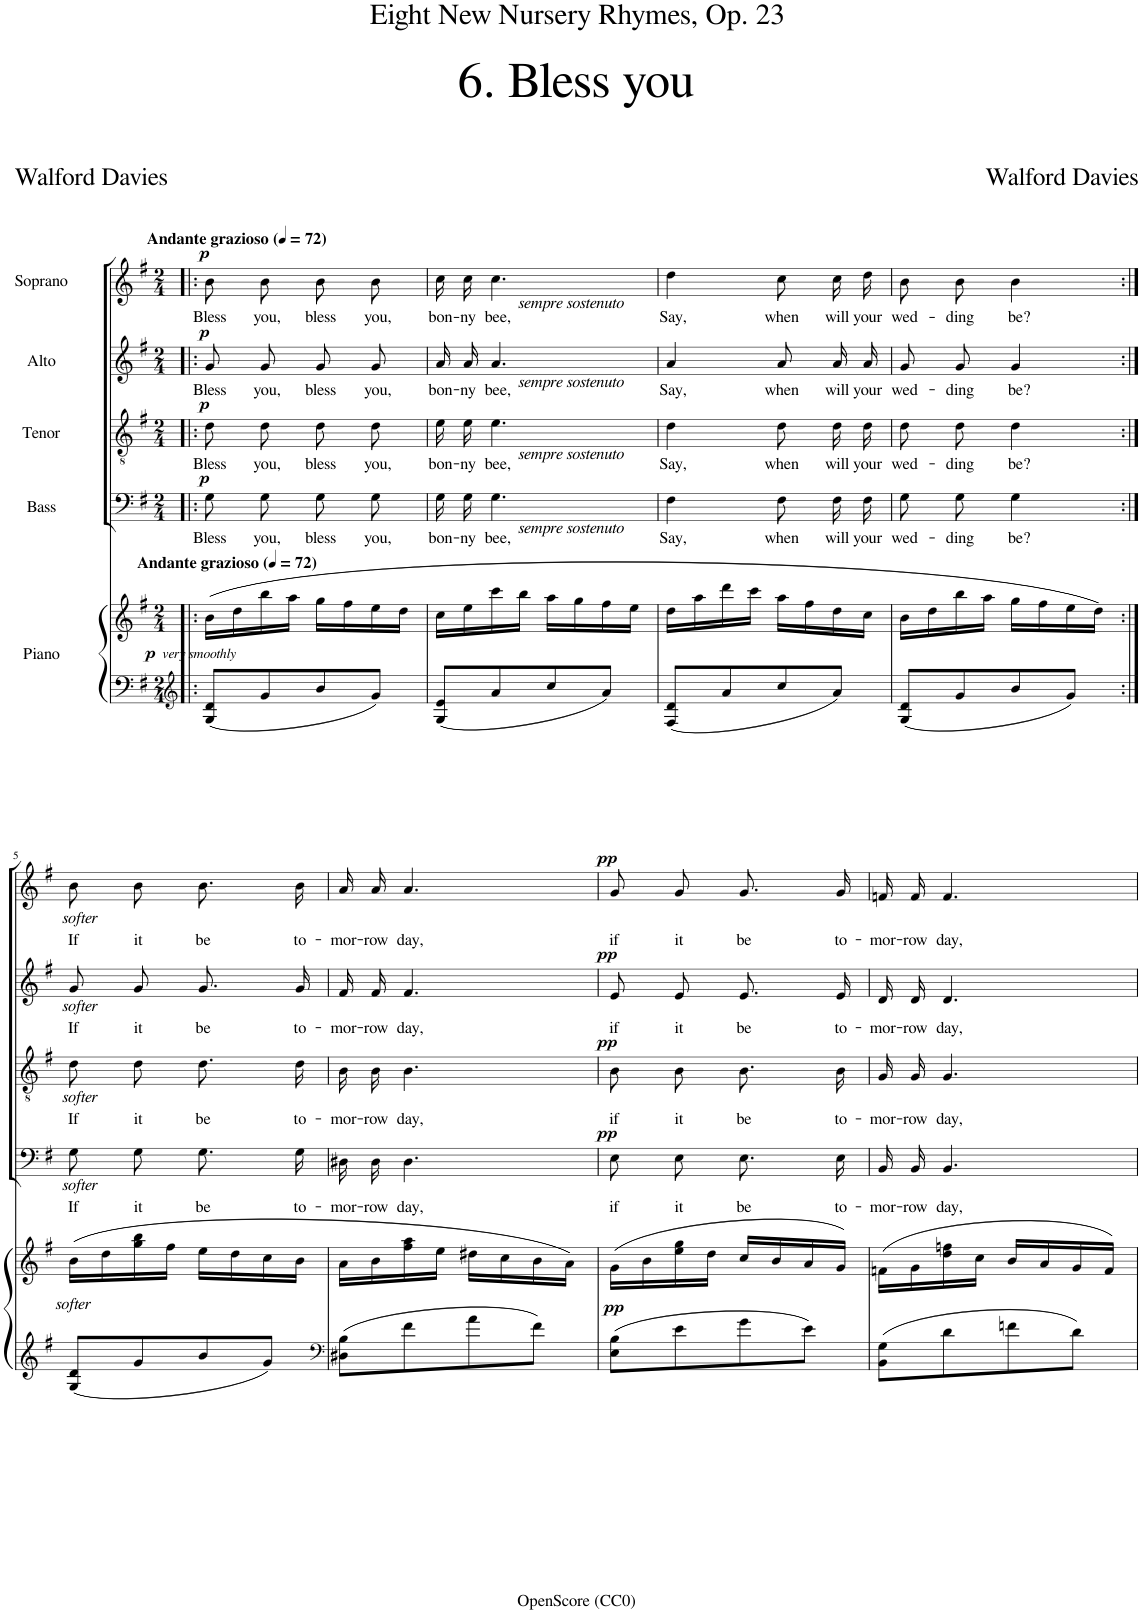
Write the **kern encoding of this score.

**kern	**kern	**dynam	**kern	**text	**dynam	**kern	**text	**dynam	**kern	**text	**dynam	**kern	**text	**dynam
*part5	*part5	*part5	*part4	*part4	*part4	*part3	*part3	*part3	*part2	*part2	*part2	*part1	*part1	*part1
*staff6	*staff5	*staff5/6	*staff4	*staff4	*staff4	*staff3	*staff3	*staff3	*staff2	*staff2	*staff2	*staff1	*staff1	*staff1
*I"Piano	*	*	*I"Bass	*	*	*I"Tenor	*	*	*I"Alto	*	*	*I"Soprano	*	*
*I'Pno	*	*	*	*	*	*	*	*	*	*	*	*	*	*
*clefG2	*clefG2	*	*clefF4	*	*	*clefGv2	*	*	*clefG2	*	*	*clefG2	*	*
*	*	*	*	*	*	*Trd1c2	*	*	*Trd4c7	*	*	*	*	*
*k[f#]	*k[f#]	*	*k[f#]	*	*	*k[f#]	*	*	*k[f#]	*	*	*k[f#]	*	*
*M2/4	*M2/4	*	*M2/4	*	*	*M2/4	*	*	*M2/4	*	*	*M2/4	*	*
*MM72	*MM72	*	*MM72	*	*	*MM72	*	*	*MM72	*	*	*MM72	*	*
=1!|:	=1!|:	=1!|:	=1!|:	=1!|:	=1!|:	=1!|:	=1!|:	=1!|:	=1!|:	=1!|:	=1!|:	=1!|:	=1!|:	=1!|:
!	!	!	!	!	!	!	!	!	!	!	!	!LO:TX:a:B:t=Andante grazioso	!	!
!	!LO:TX:a:B:t=Andante grazioso	!	!	!	!	!	!	!	!	!	!	!	!	!
!	!	!LO:DY:b	!	!LO:LY:b	!	!	!LO:LY:b	!	!	!LO:LY:b	!	!	!LO:LY:b	!
!	!	!LO:DY:n=1:b	!	!	!LO:DY:a	!	!	!LO:DY:a	!	!	!LO:DY:a	!	!	!LO:DY:a
8G/ 8d/L	(16b\LL	p other-dynamics	8G\L	Bless	p	8d\L	Bless	p	8g/L	Bless	p	8b\L	Bless	p
.	16dd\	.	.	.	.	.	.	.	.	.	.	.	.	.
!	!	!	!	!LO:LY:b	!	!	!LO:LY:b	!	!	!LO:LY:b	!	!	!LO:LY:b	!
8g/	16bb\	.	8G\J	you,	.	8d\J	you,	.	8g/J	you,	.	8b\J	you,	.
.	16aa\JJ	.	.	.	.	.	.	.	.	.	.	.	.	.
!	!	!	!	!LO:LY:b	!	!	!LO:LY:b	!	!	!LO:LY:b	!	!	!LO:LY:b	!
8b/	16gg\LL	.	8G\L	bless	.	8d\L	bless	.	8g/L	bless	.	8b\L	bless	.
.	16ff#\	.	.	.	.	.	.	.	.	.	.	.	.	.
!	!	!	!	!LO:LY:b	!	!	!LO:LY:b	!	!	!LO:LY:b	!	!	!LO:LY:b	!
8g/J	16ee\	.	8G\J	you,	.	8d\J	you,	.	8g/J	you,	.	8b\J	you,	.
.	16dd\JJ	.	.	.	.	.	.	.	.	.	.	.	.	.
=2	=2	=2	=2	=2	=2	=2	=2	=2	=2	=2	=2	=2	=2	=2
!	!	!	!	!LO:LY:b	!	!	!LO:LY:b	!	!	!LO:LY:b	!	!	!LO:LY:b	!
8G/ 8e/L	16cc\LL	.	16G\LL	bon-	.	16e\LL	bon-	.	16a/LL	bon-	.	16cc\LL	bon-	.
!	!	!	!	!LO:LY:b	!	!	!LO:LY:b	!	!	!LO:LY:b	!	!	!LO:LY:b	!
.	16ee\	.	16G\JJ	-ny	.	16e\JJ	-ny	.	16a/JJ	-ny	.	16cc\JJ	-ny	.
!	!	!	!	!	!	!	!	!	!	!	!	!LO:TX:b:i:t=sempre sostenuto	!	!
!	!	!	!	!	!	!	!	!	!LO:TX:b:i:t=sempre sostenuto	!	!	!	!	!
!	!	!	!	!	!	!LO:TX:b:i:t=sempre sostenuto	!	!	!	!	!	!	!	!
!	!	!	!LO:TX:b:i:t=sempre sostenuto	!	!	!	!	!	!	!	!	!	!	!
!	!	!	!	!LO:LY:b	!	!	!LO:LY:b	!	!	!LO:LY:b	!	!	!LO:LY:b	!
8a/	16ccc\	.	4.G\	bee,	.	4.e\	bee,	.	4.a/	bee,	.	4.cc\	bee,	.
.	16bb\JJ	.	.	.	.	.	.	.	.	.	.	.	.	.
8cc/	16aa\LL	.	.	.	.	.	.	.	.	.	.	.	.	.
.	16gg\	.	.	.	.	.	.	.	.	.	.	.	.	.
8a/J	16ff#\	.	.	.	.	.	.	.	.	.	.	.	.	.
.	16ee\JJ	.	.	.	.	.	.	.	.	.	.	.	.	.
=3	=3	=3	=3	=3	=3	=3	=3	=3	=3	=3	=3	=3	=3	=3
!	!	!	!	!LO:LY:b	!	!	!LO:LY:b	!	!	!LO:LY:b	!	!	!LO:LY:b	!
8F#/ 8d/L	16dd\LL	.	4F#\	Say,	.	4d\	Say,	.	4a/	Say,	.	4dd\	Say,	.
.	16aa\	.	.	.	.	.	.	.	.	.	.	.	.	.
8a/	16ddd\	.	.	.	.	.	.	.	.	.	.	.	.	.
.	16ccc\JJ	.	.	.	.	.	.	.	.	.	.	.	.	.
!	!	!	!	!LO:LY:b	!	!	!LO:LY:b	!	!	!LO:LY:b	!	!	!LO:LY:b	!
8cc/	16aa\LL	.	8F#\L	when	.	8d\L	when	.	8a/L	when	.	8cc\L	when	.
.	16ff#\	.	.	.	.	.	.	.	.	.	.	.	.	.
!	!	!	!	!LO:LY:b	!	!	!LO:LY:b	!	!	!LO:LY:b	!	!	!LO:LY:b	!
8a/J	16dd\	.	16F#\L	will	.	16d\L	will	.	16a/L	will	.	16cc\L	will	.
!	!	!	!	!LO:LY:b	!	!	!LO:LY:b	!	!	!LO:LY:b	!	!	!LO:LY:b	!
.	16cc\JJ	.	16F#\JJ	your	.	16d\JJ	your	.	16a/JJ	your	.	16dd\JJ	your	.
=4	=4	=4	=4	=4	=4	=4	=4	=4	=4	=4	=4	=4	=4	=4
!	!	!	!	!LO:LY:b	!	!	!LO:LY:b	!	!	!LO:LY:b	!	!	!LO:LY:b	!
8G/ 8d/L	16b\LL	.	8G\L	wed-	.	8d\L	wed-	.	8g/L	wed-	.	8b\L	wed-	.
.	16dd\	.	.	.	.	.	.	.	.	.	.	.	.	.
!	!	!	!	!LO:LY:b	!	!	!LO:LY:b	!	!	!LO:LY:b	!	!	!LO:LY:b	!
8g/	16bb\	.	8G\J	-ding	.	8d\J	-ding	.	8g/J	-ding	.	8b\J	-ding	.
.	16aa\JJ	.	.	.	.	.	.	.	.	.	.	.	.	.
!	!	!	!	!LO:LY:b	!	!	!LO:LY:b	!	!	!LO:LY:b	!	!	!LO:LY:b	!
8b/	16gg\LL	.	4G\	be?	.	4d\	be?	.	4g/	be?	.	4b\	be?	.
.	16ff#\	.	.	.	.	.	.	.	.	.	.	.	.	.
8g/J	16ee\	.	.	.	.	.	.	.	.	.	.	.	.	.
.	16dd\JJ)	.	.	.	.	.	.	.	.	.	.	.	.	.
!!LO:LB:g=z
=5:|!	=5:|!	=5:|!	=5:|!	=5:|!	=5:|!	=5:|!	=5:|!	=5:|!	=5:|!	=5:|!	=5:|!	=5:|!	=5:|!	=5:|!
!	!	!	!	!	!	!	!	!	!	!	!	!LO:TX:b:i:t=softer	!	!
!	!	!	!	!	!	!	!	!	!LO:TX:b:i:t=softer	!	!	!	!	!
!	!	!	!	!	!	!LO:TX:b:i:t=softer	!	!	!	!	!	!	!	!
!	!	!	!LO:TX:b:i:t=softer	!	!	!	!	!	!	!	!	!	!	!
!	!LO:TX:b:i:t=softer	!	!	!	!	!	!	!	!	!	!	!	!	!
!	!	!	!	!LO:LY:b	!	!	!LO:LY:b	!	!	!LO:LY:b	!	!	!LO:LY:b	!
8G/ 8d/L	(16b\LL	.	8G\L	If	.	8d\L	If	.	8g/L	If	.	8b\L	If	.
.	16dd\	.	.	.	.	.	.	.	.	.	.	.	.	.
!	!	!	!	!LO:LY:b	!	!	!LO:LY:b	!	!	!LO:LY:b	!	!	!LO:LY:b	!
8g/	16gg\ 16bb\	.	8G\J	it	.	8d\J	it	.	8g/J	it	.	8b\J	it	.
.	16ff#\JJ	.	.	.	.	.	.	.	.	.	.	.	.	.
!	!	!	!	!LO:LY:b	!	!	!LO:LY:b	!	!	!LO:LY:b	!	!	!LO:LY:b	!
8b/	16ee\LL	.	8.G\L	be	.	8.d\L	be	.	8.g/L	be	.	8.b\L	be	.
.	16dd\	.	.	.	.	.	.	.	.	.	.	.	.	.
8g/J	16cc\	.	.	.	.	.	.	.	.	.	.	.	.	.
!	!	!	!	!LO:LY:b	!	!	!LO:LY:b	!	!	!LO:LY:b	!	!	!LO:LY:b	!
.	16b\JJ	.	16G\Jk	to-	.	16d\Jk	to-	.	16g/Jk	to-	.	16b\Jk	to-	.
=6	=6	=6	=6	=6	=6	=6	=6	=6	=6	=6	=6	=6	=6	=6
*clefF4	*	*	*	*	*	*	*	*	*	*	*	*	*	*
!	!	!	!	!LO:LY:b	!	!	!LO:LY:b	!	!	!LO:LY:b	!	!	!LO:LY:b	!
8D#X\ 8B\L	16a\LL	.	16D#X\LL	-mor-	.	16B\LL	-mor-	.	16f#/LL	-mor-	.	16a/LL	-mor-	.
!	!	!	!	!LO:LY:b	!	!	!LO:LY:b	!	!	!LO:LY:b	!	!	!LO:LY:b	!
.	16b\	.	16D#\JJ	-row	.	16B\JJ	-row	.	16f#/JJ	-row	.	16a/JJ	-row	.
!	!	!	!	!LO:LY:b	!	!	!LO:LY:b	!	!	!LO:LY:b	!	!	!LO:LY:b	!
8f#\	16ff#\ 16aa\	.	4.D#\	day,	.	4.B\	day,	.	4.f#/	day,	.	4.a/	day,	.
.	16ee\JJ	.	.	.	.	.	.	.	.	.	.	.	.	.
8a\	16dd#X\LL	.	.	.	.	.	.	.	.	.	.	.	.	.
.	16cc\	.	.	.	.	.	.	.	.	.	.	.	.	.
8f#\J	16b\	.	.	.	.	.	.	.	.	.	.	.	.	.
.	16a\JJ)	.	.	.	.	.	.	.	.	.	.	.	.	.
=7	=7	=7	=7	=7	=7	=7	=7	=7	=7	=7	=7	=7	=7	=7
!	!	!LO:DY:b	!	!LO:LY:b	!LO:DY:a	!	!LO:LY:b	!LO:DY:a	!	!LO:LY:b	!LO:DY:a	!	!LO:LY:b	!LO:DY:a
8E\ 8B\L	(16g\LL	pp	8E\L	if	pp	8B\L	if	pp	8e/L	if	pp	8g/L	if	pp
.	16b\	.	.	.	.	.	.	.	.	.	.	.	.	.
!	!	!	!	!LO:LY:b	!	!	!LO:LY:b	!	!	!LO:LY:b	!	!	!LO:LY:b	!
8e\	16ee\ 16gg\	.	8E\J	it	.	8B\J	it	.	8e/J	it	.	8g/J	it	.
.	16dd\JJ	.	.	.	.	.	.	.	.	.	.	.	.	.
!	!	!	!	!LO:LY:b	!	!	!LO:LY:b	!	!	!LO:LY:b	!	!	!LO:LY:b	!
8g\	16cc/LL	.	8.E\L	be	.	8.B\L	be	.	8.e/L	be	.	8.g/L	be	.
.	16b/	.	.	.	.	.	.	.	.	.	.	.	.	.
8e\J	16a/	.	.	.	.	.	.	.	.	.	.	.	.	.
!	!	!	!	!LO:LY:b	!	!	!LO:LY:b	!	!	!LO:LY:b	!	!	!LO:LY:b	!
.	16g/JJ)	.	16E\Jk	to-	.	16B\Jk	to-	.	16e/Jk	to-	.	16g/Jk	to-	.
=8	=8	=8	=8	=8	=8	=8	=8	=8	=8	=8	=8	=8	=8	=8
!	!	!	!	!LO:LY:b	!	!	!LO:LY:b	!	!	!LO:LY:b	!	!	!LO:LY:b	!
8BB\ 8G\L	(16fn\LL	.	16BB/LL	-mor-	.	16G/LL	-mor-	.	16d/LL	-mor-	.	16fn/LL	-mor-	.
!	!	!	!	!LO:LY:b	!	!	!LO:LY:b	!	!	!LO:LY:b	!	!	!LO:LY:b	!
.	16g\	.	16BB/JJ	-row	.	16G/JJ	-row	.	16d/JJ	-row	.	16f/JJ	-row	.
!	!	!	!	!LO:LY:b	!	!	!LO:LY:b	!	!	!LO:LY:b	!	!	!LO:LY:b	!
8d\	16dd\ 16ffn\	.	4.BB/	day,	.	4.G/	day,	.	4.d/	day,	.	4.f/	day,	.
.	16cc\JJ	.	.	.	.	.	.	.	.	.	.	.	.	.
8fn\	16b/LL	.	.	.	.	.	.	.	.	.	.	.	.	.
.	16a/	.	.	.	.	.	.	.	.	.	.	.	.	.
8d\J	16g/	.	.	.	.	.	.	.	.	.	.	.	.	.
.	16f/JJ)	.	.	.	.	.	.	.	.	.	.	.	.	.
=	=	=	=	=	=	=	=	=	=	=	=	=	=	=
*-	*-	*-	*-	*-	*-	*-	*-	*-	*-	*-	*-	*-	*-	*-
